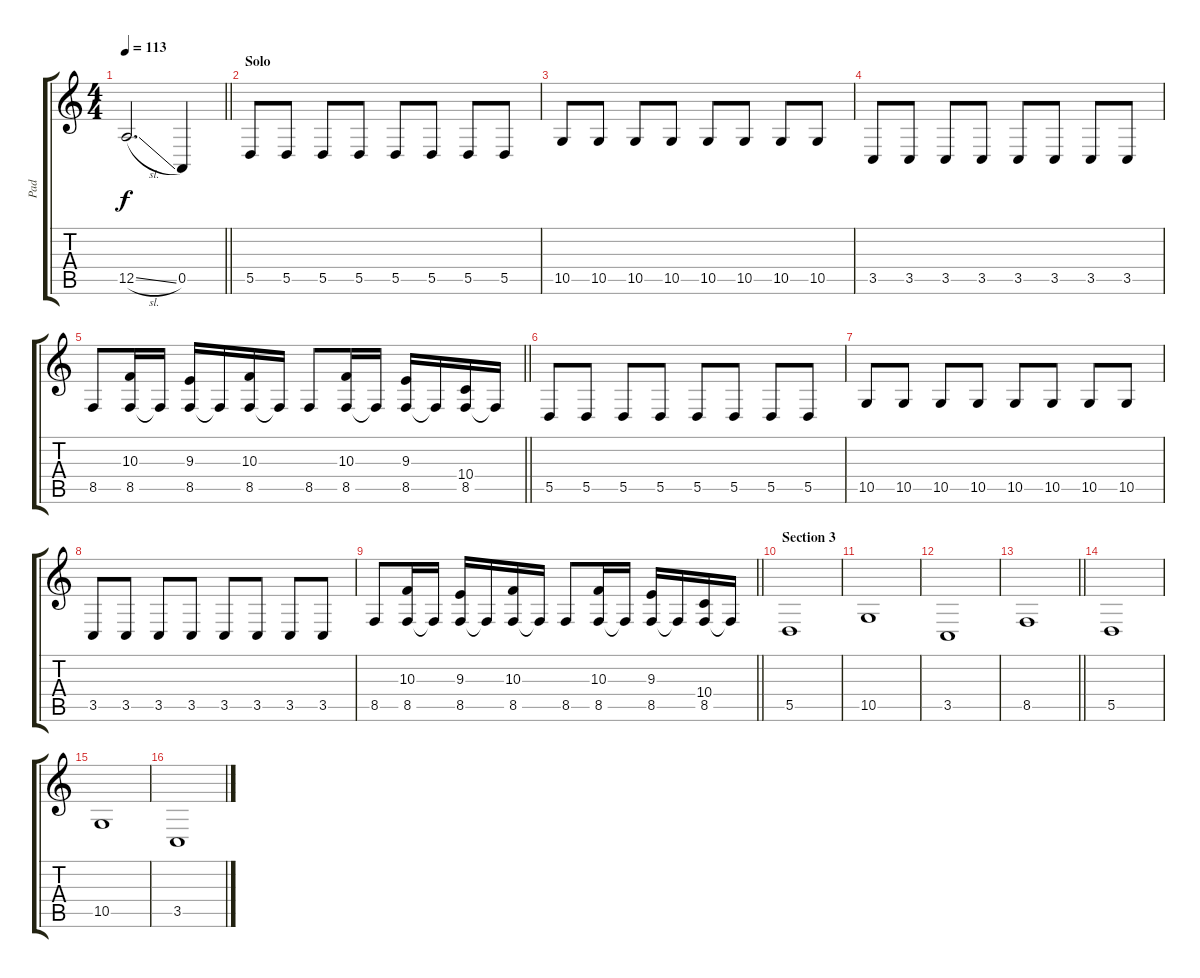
\track ("Pad" "Pad") {instrument pad2warm}
\staff {score tabs}
\tuning (E4 B3 G3 D3 A2 E2) {hide}
\ts (4 4)
\tempo 113
\clef g2
\barLineRight lightlight
\ks c
12.5{sl}.2{d dy f instrument lead2sawtooth} 0.5.4 |
\section ("" "Solo")
5.5.8 5.5.8 5.5.8 5.5.8 5.5.8 5.5.8 5.5.8 5.5.8 |
10.5.8 10.5.8 10.5.8 10.5.8 10.5.8 10.5.8 10.5.8 10.5.8 |
3.5.8 3.5.8 3.5.8 3.5.8 3.5.8 3.5.8 3.5.8 3.5.8 |
\barLineRight lightlight
8.5.8 (10.3 8.5).16 8.5{t}.16 (9.3 8.5).16 8.5{t}.16 (10.3 8.5).16 8.5{t}.16 8.5.8 (10.3 8.5).16 8.5{t}.16 (9.3 8.5).16 8.5{t}.16 (10.4 8.5).16 8.5{t}.16 |
5.5.8 5.5.8 5.5.8 5.5.8 5.5.8 5.5.8 5.5.8 5.5.8 |
10.5.8 10.5.8 10.5.8 10.5.8 10.5.8 10.5.8 10.5.8 10.5.8 |
3.5.8 3.5.8 3.5.8 3.5.8 3.5.8 3.5.8 3.5.8 3.5.8 |
\barLineRight lightlight
8.5.8 (10.3 8.5).16 8.5{t}.16 (9.3 8.5).16 8.5{t}.16 (10.3 8.5).16 8.5{t}.16 8.5.8 (10.3 8.5).16 8.5{t}.16 (9.3 8.5).16 8.5{t}.16 (10.4 8.5).16 8.5{t}.16 |
\section ("" "Section 3")
5.5.1{instrument pad2warm} |
10.5.1 |
3.5.1 |
\barLineRight lightlight
8.5.1 |
5.5.1{instrument pad2warm} |
10.5.1 |
3.5.1
